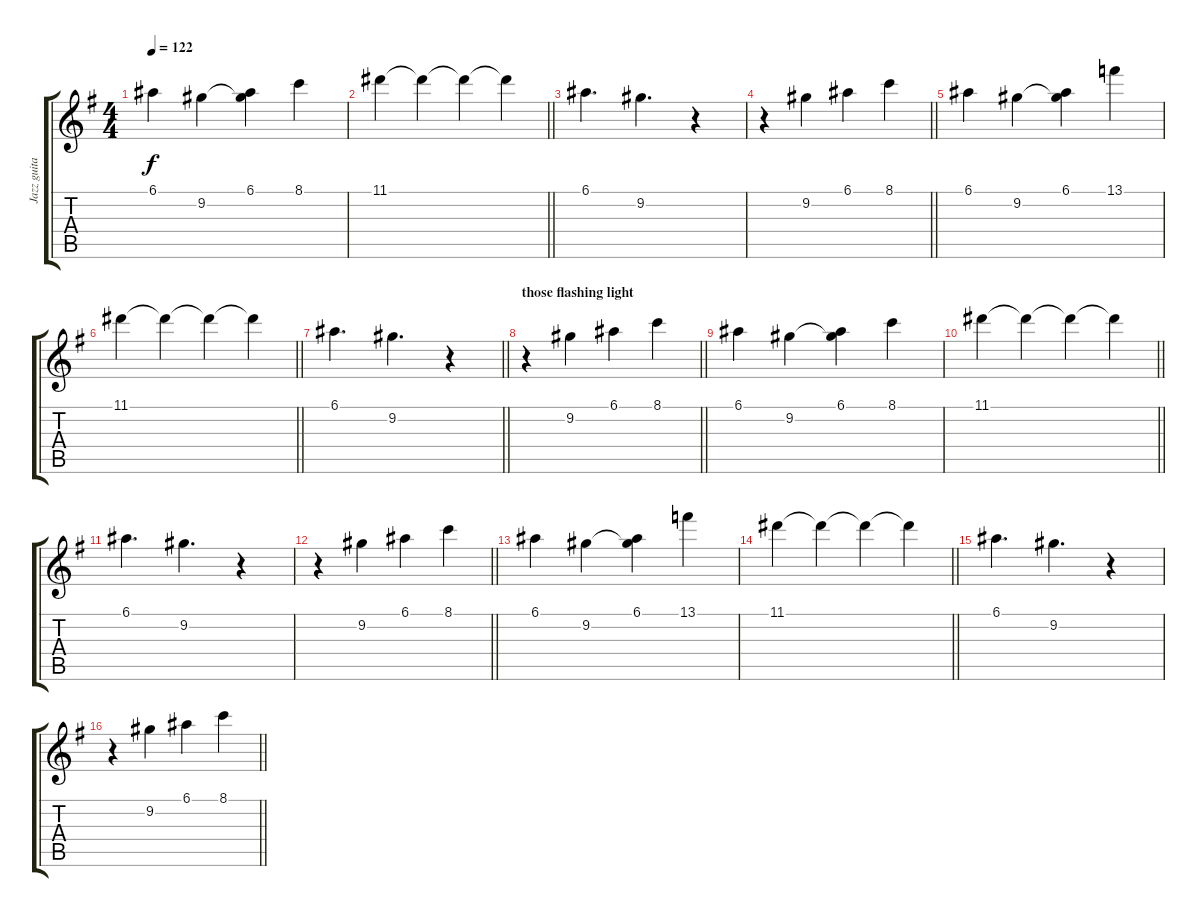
\track ("Jazz guitar" "Jazz guita") {instrument electricguitarjazz}
\staff {score tabs}
\tuning (E4 B3 G3 D3 A2 E2) {hide}
\ts (4 4)
\tempo 122
\clef g2
\ks g
6.1.4{dy f} 9.2.4 (6.1 9.2{t}).4 8.1.4 |
\barLineRight lightlight
11.1.4 11.1{t}.4 11.1{t}.4 11.1{t}.4 |
6.1.4{d} 9.2.4{d} r.4 |
\barLineRight lightlight
r.4 9.2.4 6.1.4 8.1.4 |
6.1.4 9.2.4 (6.1 9.2{t}).4 13.1.4 |
\barLineRight lightlight
11.1.4 11.1{t}.4 11.1{t}.4 11.1{t}.4 |
\barLineRight lightlight
6.1.4{d} 9.2.4{d} r.4 |
\section ("" "those flashing light")
\barLineRight lightlight
r.4 9.2.4 6.1.4 8.1.4 |
6.1.4 9.2.4 (6.1 9.2{t}).4 8.1.4 |
\barLineRight lightlight
11.1.4 11.1{t}.4 11.1{t}.4 11.1{t}.4 |
6.1.4{d} 9.2.4{d} r.4 |
\barLineRight lightlight
r.4 9.2.4 6.1.4 8.1.4 |
6.1.4 9.2.4 (6.1 9.2{t}).4 13.1.4 |
\barLineRight lightlight
11.1.4 11.1{t}.4 11.1{t}.4 11.1{t}.4 |
6.1.4{d} 9.2.4{d} r.4 |
\barLineRight lightlight
r.4 9.2.4 6.1.4 8.1.4
